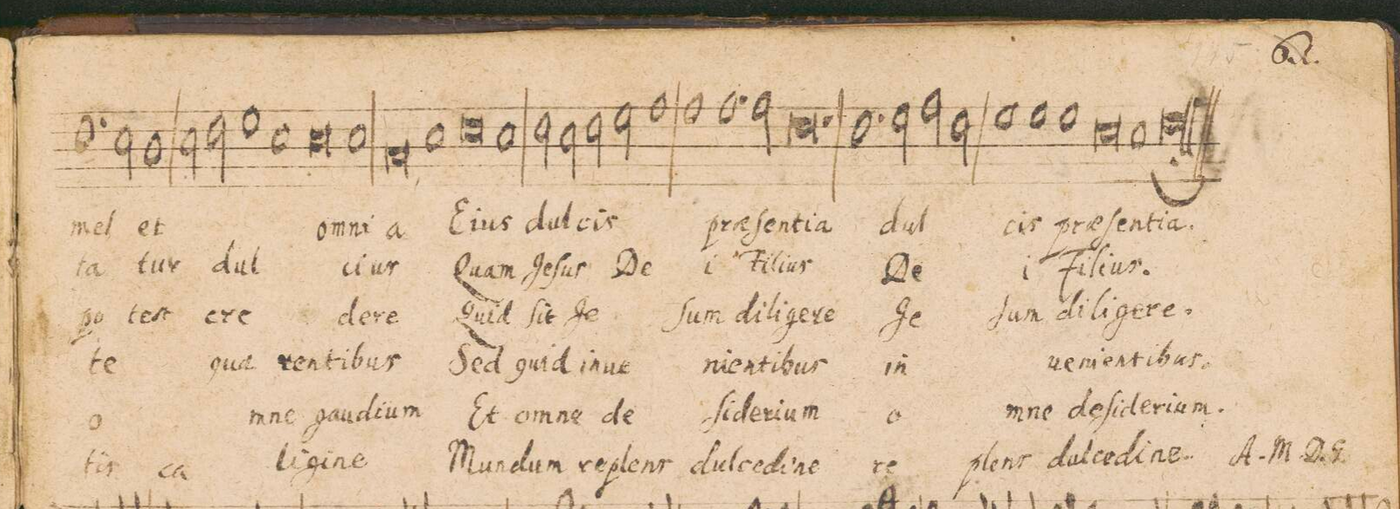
**kern	**text	**text	**text	**text	**text	**text
*I"[ALTVS.]	*	*	*	*	*	*
*clefC3	*	*	*	*	*	*
*k[]	*	*	*	*	*	*
*met(O|)	*	*	*	*	*	*
*M3/1	*	*	*	*	*	*
1.e	mel	-ta-	po-	te	o-	-tis
2d\	.	.	.	.	.	.
1c	.	.	.	.	.	.
=14-	=14-	=14-	=14-	=14-	=14-	=14-
2d\	et	-tur	-test	quae-	-mne	ca-
2e\	.	.	.	.	.	.
1f	.	.	.	.	.	.
1d	.	.	.	.	.	.
=15-	=15-	=15-	=15-	=15-	=15-	=15-
0d	o-	dul-	cre-	-ren-	gau-	-li-
1d	-mni-	-ci-	-de-	-ti-	-di-	-gi-
=16-	=16-	=16-	=16-	=16-	=16-	=16-
0B,<	-a	-us	-re	-bus	-um	-ne
1d	E-	Quam	Quid	Sed	Et	Mun-
=17-	=17-	=17-	=17-	=17-	=17-	=17-
0e	-ius	Je-	ſit	quid	o-	-dum
1d	dul-	-ſus	Je-	in-	-mne	re-
=18-	=18-	=18-	=18-	=18-	=18-	=18-
2e\	-cis	De-	-ſum	-ve-	de-	-plens
2d\	.	.	.	.	.	.
2e\	.	.	.	.	.	.
2f\	.	.	.	.	.	.
1g	.	.	.	.	.	.
=19-	=19-	=19-	=19-	=19-	=19-	=19-
1g	prae-	-i	di-	-nien-	-ſi-	dul-
1.g	-ſen-	Fi-	-li-	.	-de-	-ce-
2g\	-ti-	-li-	-ge-	-ti-	-ri-	-di-
=20-	=20-	=20-	=20-	=20-	=20-	=20-
0.e	-a	-us	-re	-bus	-um	-ne
=21-	=21-	=21-	=21-	=21-	=21-	=21-
1.e	dul-	De-	Je-	in-	o-	re-
2f\	.	.	.	.	.	.
2g\	.	.	.	.	.	.
2e\	.	.	.	.	.	.
=22-	=22-	=22-	=22-	=22-	=22-	=22-
1f	.	.	.	.	-mne	.
1f	-cis	-i	-ſum	-ve-	de-	-plens
1f	prae-	Fi-	di-	-nien-	-ſi-	dul-
=23-	=23-	=23-	=23-	=23-	=23-	=23-
0d	-ſen-	.	-li-	.	-de-	-ce-
1d	-ti-	-li-	-ge-	-ti-	-ri-	-di-
=24-	=24-	=24-	=24-	=24-	=24-	=24-
0.e;<	-a.	-us.	-re.	-bus.	-um.	-ne..
=||	=-	=-	=-	=-	=-	=-
*-	*-	*-	*-	*-	*-	*-
